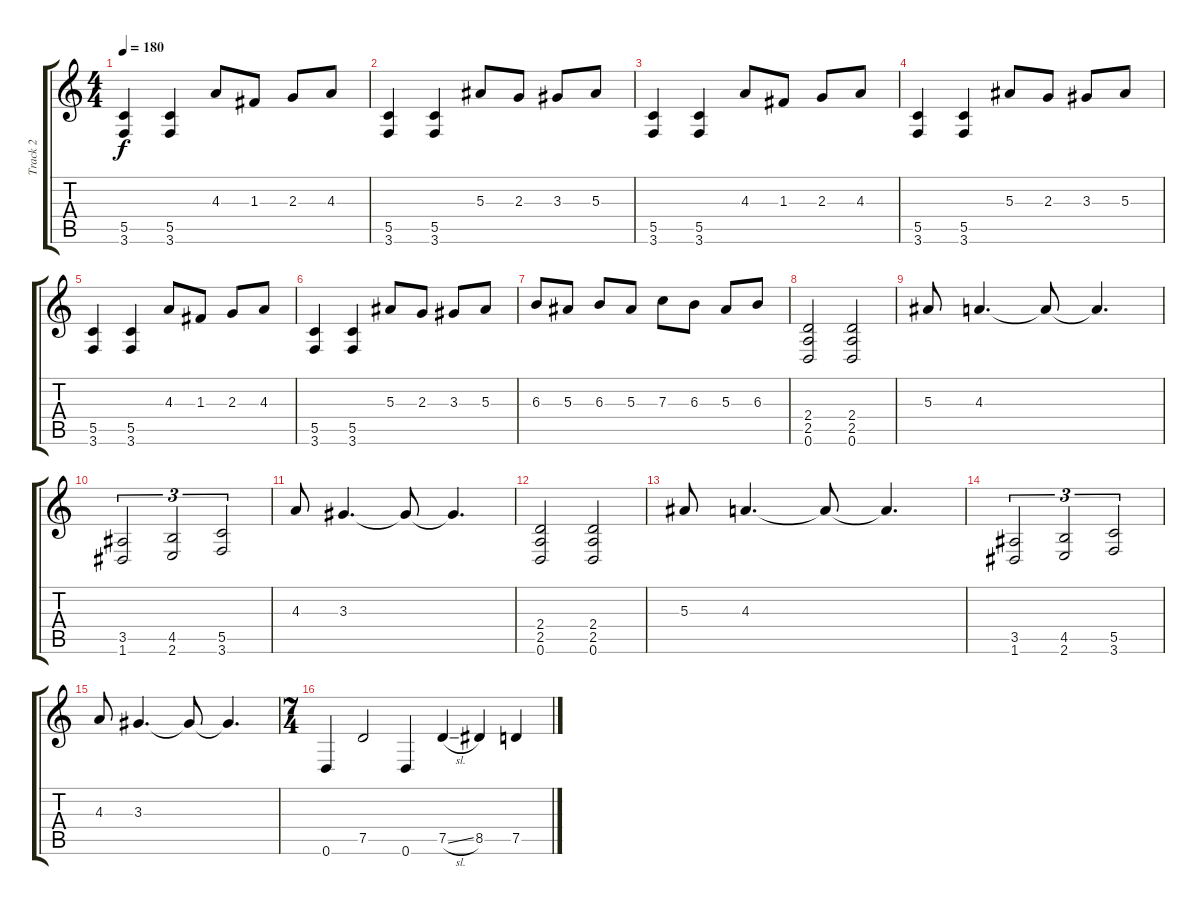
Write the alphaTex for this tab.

\track ("Track 2" "Track 2") {instrument distortionguitar}
\staff {score tabs}
\tuning (D4 A3 F3 C3 G2 D2) {hide}
\ts (4 4)
\tempo 180
\clef g2
\ks c
(5.5 3.6).4{dy f} (5.5 3.6).4 4.3.8 1.3.8 2.3.8 4.3.8 |
(5.5 3.6).4 (5.5 3.6).4 5.3.8 2.3.8 3.3.8 5.3.8 |
(5.5 3.6).4 (5.5 3.6).4 4.3.8 1.3.8 2.3.8 4.3.8 |
(5.5 3.6).4 (5.5 3.6).4 5.3.8 2.3.8 3.3.8 5.3.8 |
(5.5 3.6).4 (5.5 3.6).4 4.3.8 1.3.8 2.3.8 4.3.8 |
(5.5 3.6).4 (5.5 3.6).4 5.3.8 2.3.8 3.3.8 5.3.8 |
6.3.8 5.3.8 6.3.8 5.3.8 7.3.8 6.3.8 5.3.8 6.3.8 |
(2.4 2.5 0.6).2 (2.4 2.5 0.6).2 |
5.3.8 4.3.4{d} 4.3{t}.8 4.3{t}.4{d} |
(3.5 1.6).2{tu (3 2)} (4.5 2.6).2{tu (3 2)} (5.5 3.6).2{tu (3 2)} |
4.3.8 3.3.4{d} 3.3{t}.8 3.3{t}.4{d} |
(2.4 2.5 0.6).2 (2.4 2.5 0.6).2 |
5.3.8 4.3.4{d} 4.3{t}.8 4.3{t}.4{d} |
(3.5 1.6).2{tu (3 2)} (4.5 2.6).2{tu (3 2)} (5.5 3.6).2{tu (3 2)} |
4.3.8 3.3.4{d} 3.3{t}.8 3.3{t}.4{d} |
\ts (7 4)
0.6.4 7.5.2 0.6.4 7.5{sl}.4 8.5.4 7.5.4
